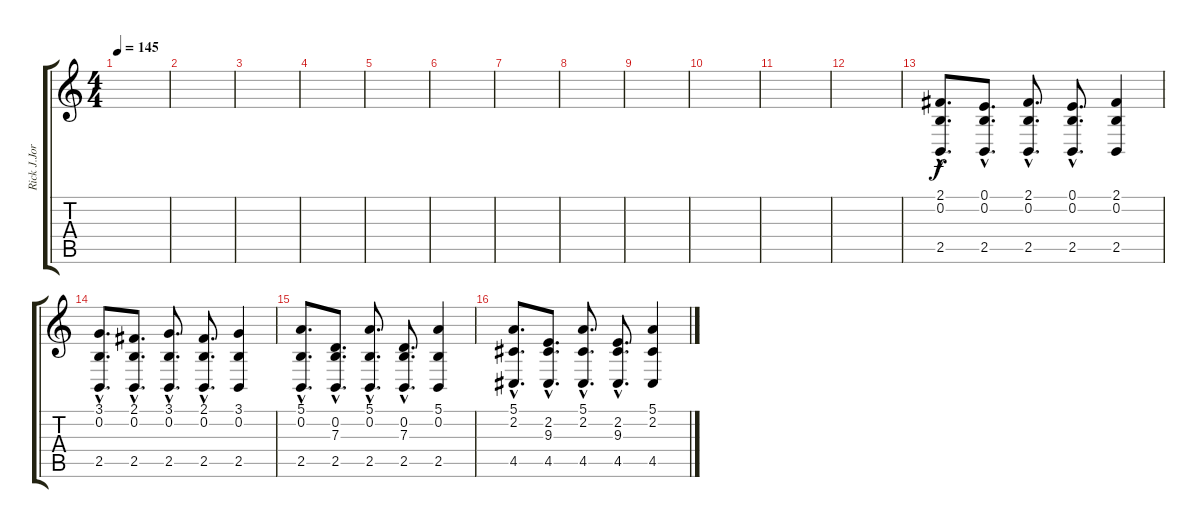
\track ("Rick J.Jordan (synth vibrato)" "Rick J.Jor") {instrument lead2sawtooth}
\staff {score tabs}
\tuning (E4 B3 G3 D3 A2 E2) {hide}
\ts (4 4)
\tempo 145
\clef g2
\ks c
|
|
|
|
|
|
|
|
|
|
|
|
(2.1{hac} 0.2{hac} 2.5{hac}).8{d volume 7} (0.1{hac} 0.2{hac} 2.5{hac}).8{d} (2.1{hac} 0.2{hac} 2.5{hac}).8{d} (0.1{hac} 0.2{hac} 2.5{hac}).8{d} (2.1 0.2 2.5).4 |
(3.1{hac} 0.2{hac} 2.5{hac}).8{d} (2.1{hac} 0.2{hac} 2.5{hac}).8{d} (3.1{hac} 0.2{hac} 2.5{hac}).8{d} (2.1{hac} 0.2{hac} 2.5{hac}).8{d} (3.1 0.2 2.5).4 |
(5.1{hac} 0.2{hac} 2.5{hac}).8{d} (0.2{hac} 7.3{hac} 2.5{hac}).8{d} (5.1{hac} 0.2{hac} 2.5{hac}).8{d} (0.2{hac} 7.3{hac} 2.5{hac}).8{d} (5.1 0.2 2.5).4 |
(5.1{hac} 2.2{hac} 4.5{hac}).8{d} (2.2{hac} 9.3{hac} 4.5{hac}).8{d} (5.1{hac} 2.2{hac} 4.5{hac}).8{d} (2.2{hac} 9.3{hac} 4.5{hac}).8{d} (5.1 2.2 4.5).4
